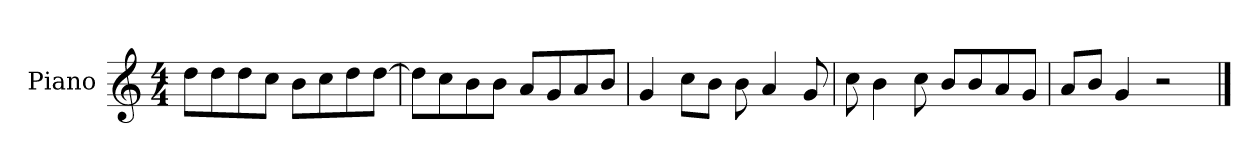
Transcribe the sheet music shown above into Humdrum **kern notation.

**kern
*part1
*staff1
*I"Piano
*I'P-no
*clefG2
*k[]
*M4/4
*MM90
=1
8dd\L
8dd\
8dd\
8cc\J
8b\L
8cc\
8dd\
[8dd\J
=2
8dd\L]
8cc\
8b\
8b\J
8a/L
8g/
8a/
8b/J
=3
4g/
8cc\L
8b\J
8b\
4a/
8g/
=4
8cc\
4b\
8cc\
8b/L
8b/
8a/
8g/J
=5
8a/L
8b/J
4g/
2r
==
*-
